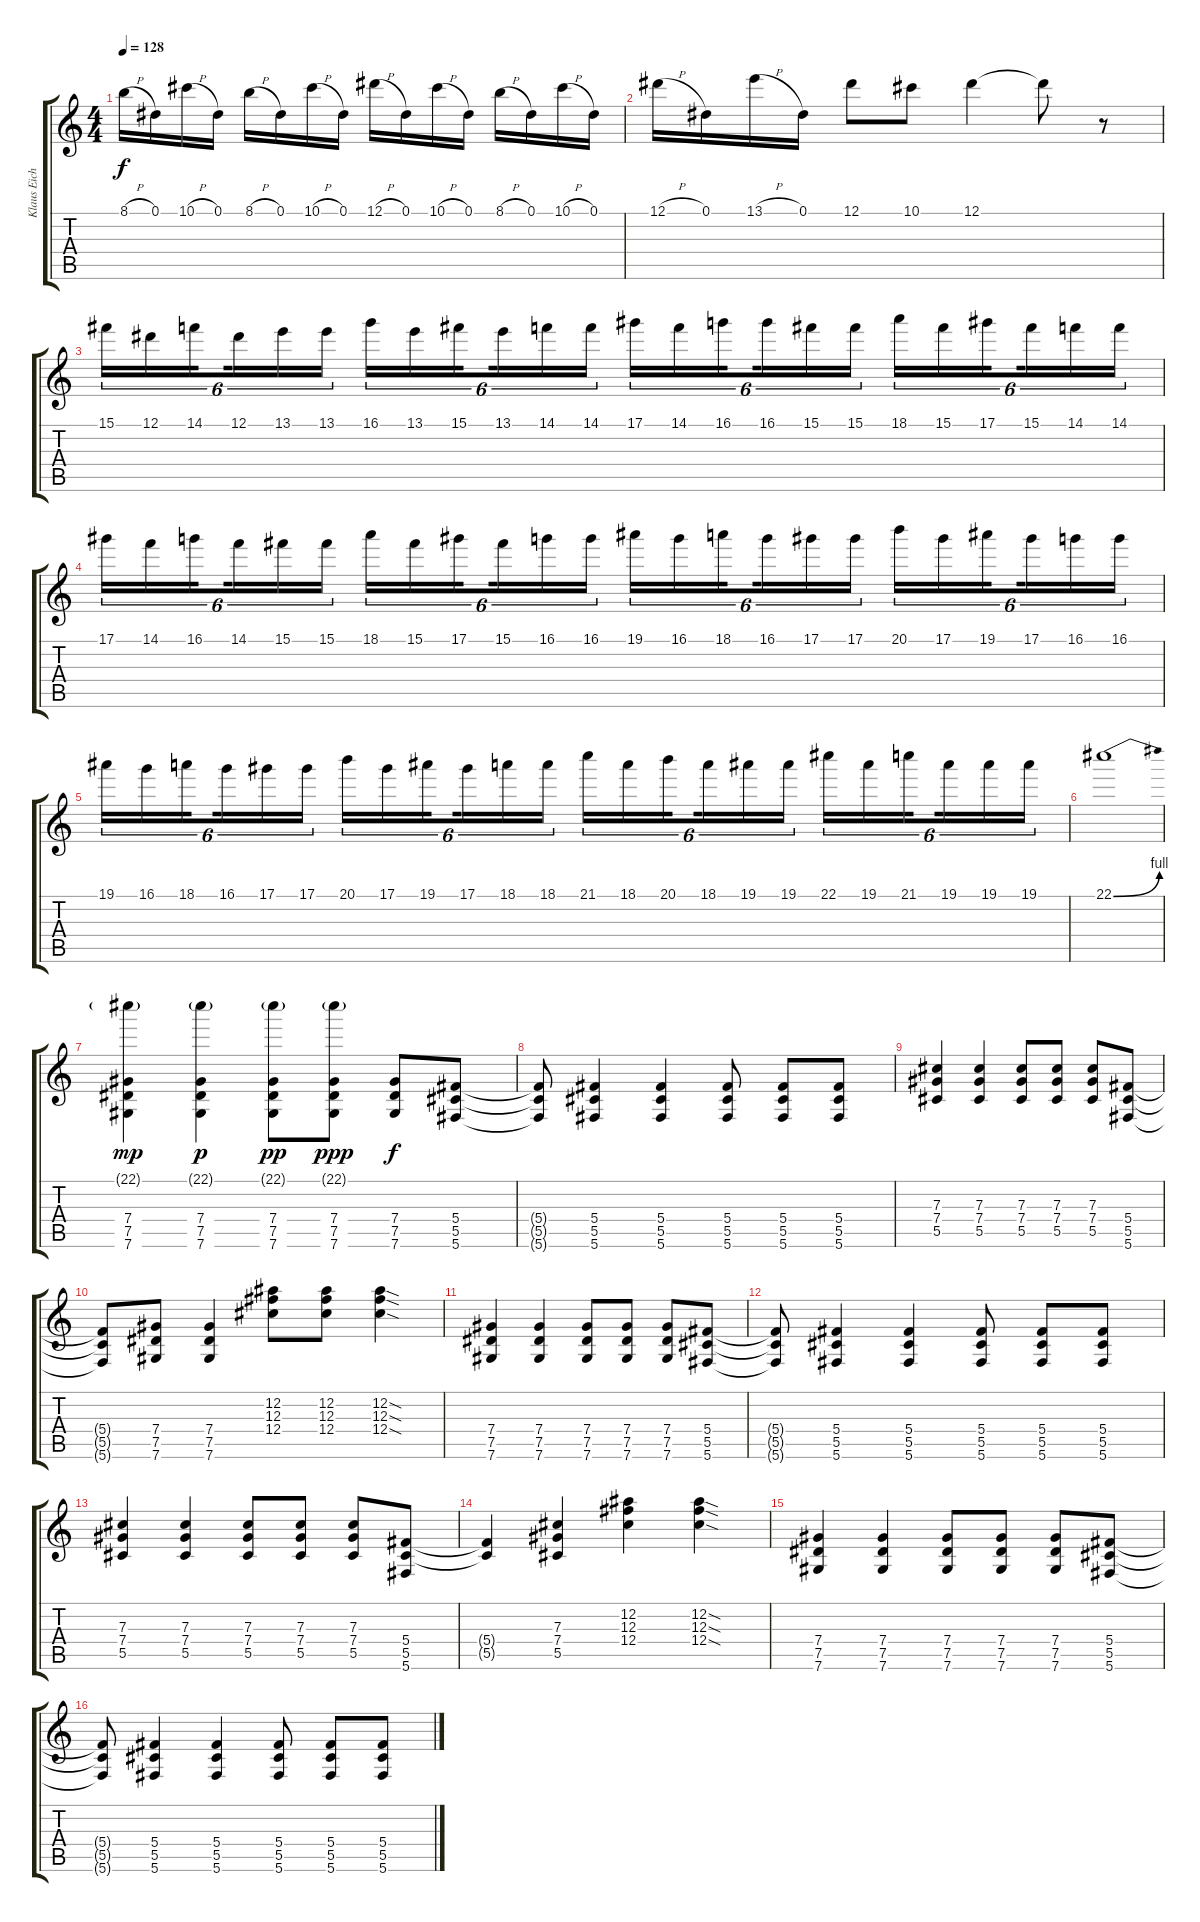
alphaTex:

\track ("Klaus Eichstadt (lead)" "Klaus Eich") {instrument distortionguitar}
\staff {score tabs}
\tuning (Eb4 Bb3 Gb3 Db3 Ab2 Db2) {hide}
\ts (4 4)
\tempo 128
\clef g2
\ks c
8.1{h}.16{dy f} 0.1.16 10.1{h}.16 0.1.16 8.1{h}.16 0.1.16 10.1{h}.16 0.1.16 12.1{h}.16 0.1.16 10.1{h}.16 0.1.16 8.1{h}.16 0.1.16 10.1{h}.16 0.1.16 |
12.1{h}.16 0.1.16 13.1{h}.16 0.1.16 12.1.8 10.1.8 12.1.4 12.1{t}.8 r.8 |
15.1.16{tu (6 4)} 12.1.16{tu (6 4)} 14.1.16{tu (6 4) beam splitsecondary} 12.1.16{tu (6 4)} 13.1.16{tu (6 4)} 13.1.16{tu (6 4)} 16.1.16{tu (6 4)} 13.1.16{tu (6 4)} 15.1.16{tu (6 4) beam splitsecondary} 13.1.16{tu (6 4)} 14.1.16{tu (6 4)} 14.1.16{tu (6 4)} 17.1.16{tu (6 4)} 14.1.16{tu (6 4)} 16.1.16{tu (6 4) beam splitsecondary} 16.1.16{tu (6 4)} 15.1.16{tu (6 4)} 15.1.16{tu (6 4)} 18.1.16{tu (6 4)} 15.1.16{tu (6 4)} 17.1.16{tu (6 4) beam splitsecondary} 15.1.16{tu (6 4)} 14.1.16{tu (6 4)} 14.1.16{tu (6 4)} |
17.1.16{tu (6 4)} 14.1.16{tu (6 4)} 16.1.16{tu (6 4) beam splitsecondary} 14.1.16{tu (6 4)} 15.1.16{tu (6 4)} 15.1.16{tu (6 4)} 18.1.16{tu (6 4)} 15.1.16{tu (6 4)} 17.1.16{tu (6 4) beam splitsecondary} 15.1.16{tu (6 4)} 16.1.16{tu (6 4)} 16.1.16{tu (6 4)} 19.1.16{tu (6 4)} 16.1.16{tu (6 4)} 18.1.16{tu (6 4) beam splitsecondary} 16.1.16{tu (6 4)} 17.1.16{tu (6 4)} 17.1.16{tu (6 4)} 20.1.16{tu (6 4)} 17.1.16{tu (6 4)} 19.1.16{tu (6 4) beam splitsecondary} 17.1.16{tu (6 4)} 16.1.16{tu (6 4)} 16.1.16{tu (6 4)} |
19.1.16{tu (6 4)} 16.1.16{tu (6 4)} 18.1.16{tu (6 4) beam splitsecondary} 16.1.16{tu (6 4)} 17.1.16{tu (6 4)} 17.1.16{tu (6 4)} 20.1.16{tu (6 4)} 17.1.16{tu (6 4)} 19.1.16{tu (6 4) beam splitsecondary} 17.1.16{tu (6 4)} 18.1.16{tu (6 4)} 18.1.16{tu (6 4)} 21.1.16{tu (6 4)} 18.1.16{tu (6 4)} 20.1.16{tu (6 4) beam splitsecondary} 18.1.16{tu (6 4)} 19.1.16{tu (6 4)} 19.1.16{tu (6 4)} 22.1.16{tu (6 4)} 19.1.16{tu (6 4)} 21.1.16{tu (6 4) beam splitsecondary} 19.1.16{tu (6 4)} 19.1.16{tu (6 4)} 19.1.16{tu (6 4)} |
22.1{be (bend 0 0 60 4)}.1 |
(22.1{g} 7.4 7.5 7.6).4{dy mp} (22.1{g} 7.4 7.5 7.6).4{dy p} (22.1{g} 7.4 7.5 7.6).8{dy pp} (22.1{g} 7.4 7.5 7.6).8{dy ppp} (7.4 7.5 7.6).8{dy f} (5.4 5.5 5.6).8 |
(5.4{t} 5.5{t} 5.6{t}).8 (5.4 5.5 5.6).4 (5.4 5.5 5.6).4 (5.4 5.5 5.6).8 (5.4 5.5 5.6).8 (5.4 5.5 5.6).8 |
(7.3 7.4 5.5).4 (7.3 7.4 5.5).4 (7.3 7.4 5.5).8 (7.3 7.4 5.5).8 (7.3 7.4 5.5).8 (5.4 5.5 5.6).8 |
(5.4{t} 5.5{t} 5.6{t}).8 (7.4 7.5 7.6).8 (7.4 7.5 7.6).4 (12.2 12.3 12.4).8 (12.2 12.3 12.4).8 (12.2{sod} 12.3{sod} 12.4{sod}).4 |
(7.4 7.5 7.6).4 (7.4 7.5 7.6).4 (7.4 7.5 7.6).8 (7.4 7.5 7.6).8 (7.4 7.5 7.6).8 (5.4 5.5 5.6).8 |
(5.4{t} 5.5{t} 5.6{t}).8 (5.4 5.5 5.6).4 (5.4 5.5 5.6).4 (5.4 5.5 5.6).8 (5.4 5.5 5.6).8 (5.4 5.5 5.6).8 |
(7.3 7.4 5.5).4 (7.3 7.4 5.5).4 (7.3 7.4 5.5).8 (7.3 7.4 5.5).8 (7.3 7.4 5.5).8 (5.4 5.5 5.6).8 |
(5.4{t} 5.5{t}).4 (7.3 7.4 5.5).4 (12.2 12.3 12.4).4 (12.2{sod} 12.3{sod} 12.4{sod}).4 |
(7.4 7.5 7.6).4 (7.4 7.5 7.6).4 (7.4 7.5 7.6).8 (7.4 7.5 7.6).8 (7.4 7.5 7.6).8 (5.4 5.5 5.6).8 |
(5.4{t} 5.5{t} 5.6{t}).8 (5.4 5.5 5.6).4 (5.4 5.5 5.6).4 (5.4 5.5 5.6).8 (5.4 5.5 5.6).8 (5.4 5.5 5.6).8
